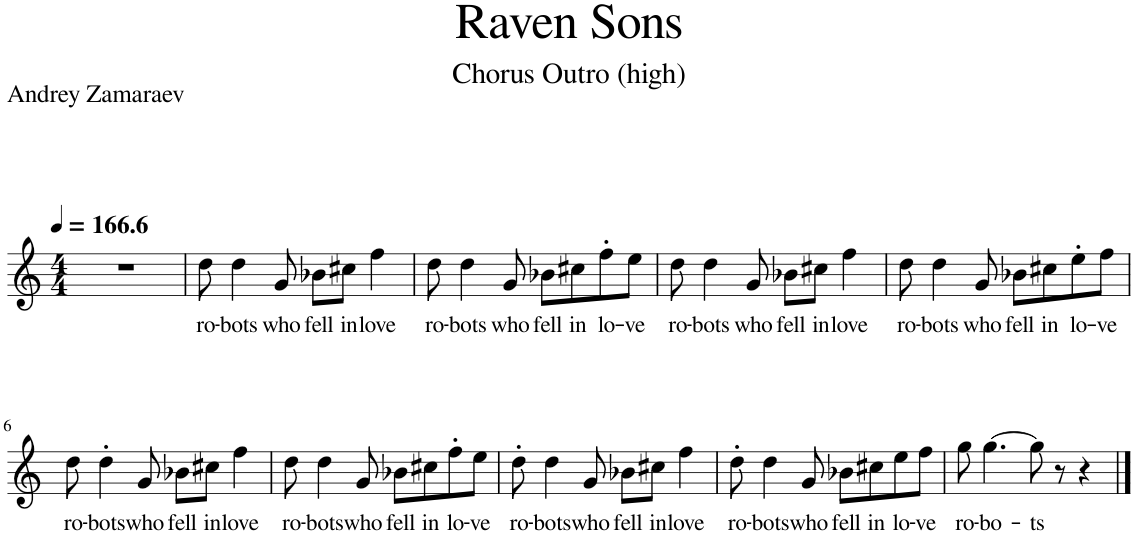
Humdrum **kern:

**kern	**text
*part1	*part1
*staff1	*staff1
*I"Voice	*
*I'Vo.	*
*clefG2	*
*k[]	*
*M4/4	*
*MM167	*
=1	=1
1r	.
=2	=2
!	!LO:LY:b
8dd\	ro-
!	!LO:LY:b
4dd\	-bots
!	!LO:LY:b
8g/	who
!	!LO:LY:b
8b-X\L	fell
!	!LO:LY:b
8cc#X\J	in
!	!LO:LY:b
4ff\	love
=3	=3
!	!LO:LY:b
8dd\	ro-
!	!LO:LY:b
4dd\	-bots
!	!LO:LY:b
8g/	who
!	!LO:LY:b
8b-X\L	fell
!	!LO:LY:b
8cc#X\	in
!	!LO:LY:b
8ff'\	lo-
!	!LO:LY:b
8ee\J	-ve
=4	=4
!	!LO:LY:b
8dd\	ro-
!	!LO:LY:b
4dd\	-bots
!	!LO:LY:b
8g/	who
!	!LO:LY:b
8b-X\L	fell
!	!LO:LY:b
8cc#X\J	in
!	!LO:LY:b
4ff\	love
=5	=5
!	!LO:LY:b
8dd\	ro-
!	!LO:LY:b
4dd\	-bots
!	!LO:LY:b
8g/	who
!	!LO:LY:b
8b-X\L	fell
!	!LO:LY:b
8cc#X\	in
!	!LO:LY:b
8ee'\	lo-
!	!LO:LY:b
8ff\J	-ve
!!LO:LB:g=z
=6	=6
!	!LO:LY:b
8dd\	ro-
!	!LO:LY:b
4dd'\	-bots
!	!LO:LY:b
8g/	who
!	!LO:LY:b
8b-X\L	fell
!	!LO:LY:b
8cc#X\J	in
!	!LO:LY:b
4ff\	love
=7	=7
!	!LO:LY:b
8dd\	ro-
!	!LO:LY:b
4dd\	-bots
!	!LO:LY:b
8g/	who
!	!LO:LY:b
8b-X\L	fell
!	!LO:LY:b
8cc#X\	in
!	!LO:LY:b
8ff'\	lo-
!	!LO:LY:b
8ee\J	-ve
=8	=8
!	!LO:LY:b
8dd'\	ro-
!	!LO:LY:b
4dd\	-bots
!	!LO:LY:b
8g/	who
!	!LO:LY:b
8b-X\L	fell
!	!LO:LY:b
8cc#X\J	in
!	!LO:LY:b
4ff\	love
=9	=9
!	!LO:LY:b
8dd'\	ro-
!	!LO:LY:b
4dd\	-bots
!	!LO:LY:b
8g/	who
!	!LO:LY:b
8b-X\L	fell
!	!LO:LY:b
8cc#X\	in
!	!LO:LY:b
8ee\	lo-
!	!LO:LY:b
8ff\J	-ve
=10	=10
!	!LO:LY:b
8gg\	ro-
!	!LO:LY:b
[4.gg\	-bo-
!	!LO:LY:b
8gg\]	-ts
8r	.
4r	.
==	==
*-	*-
